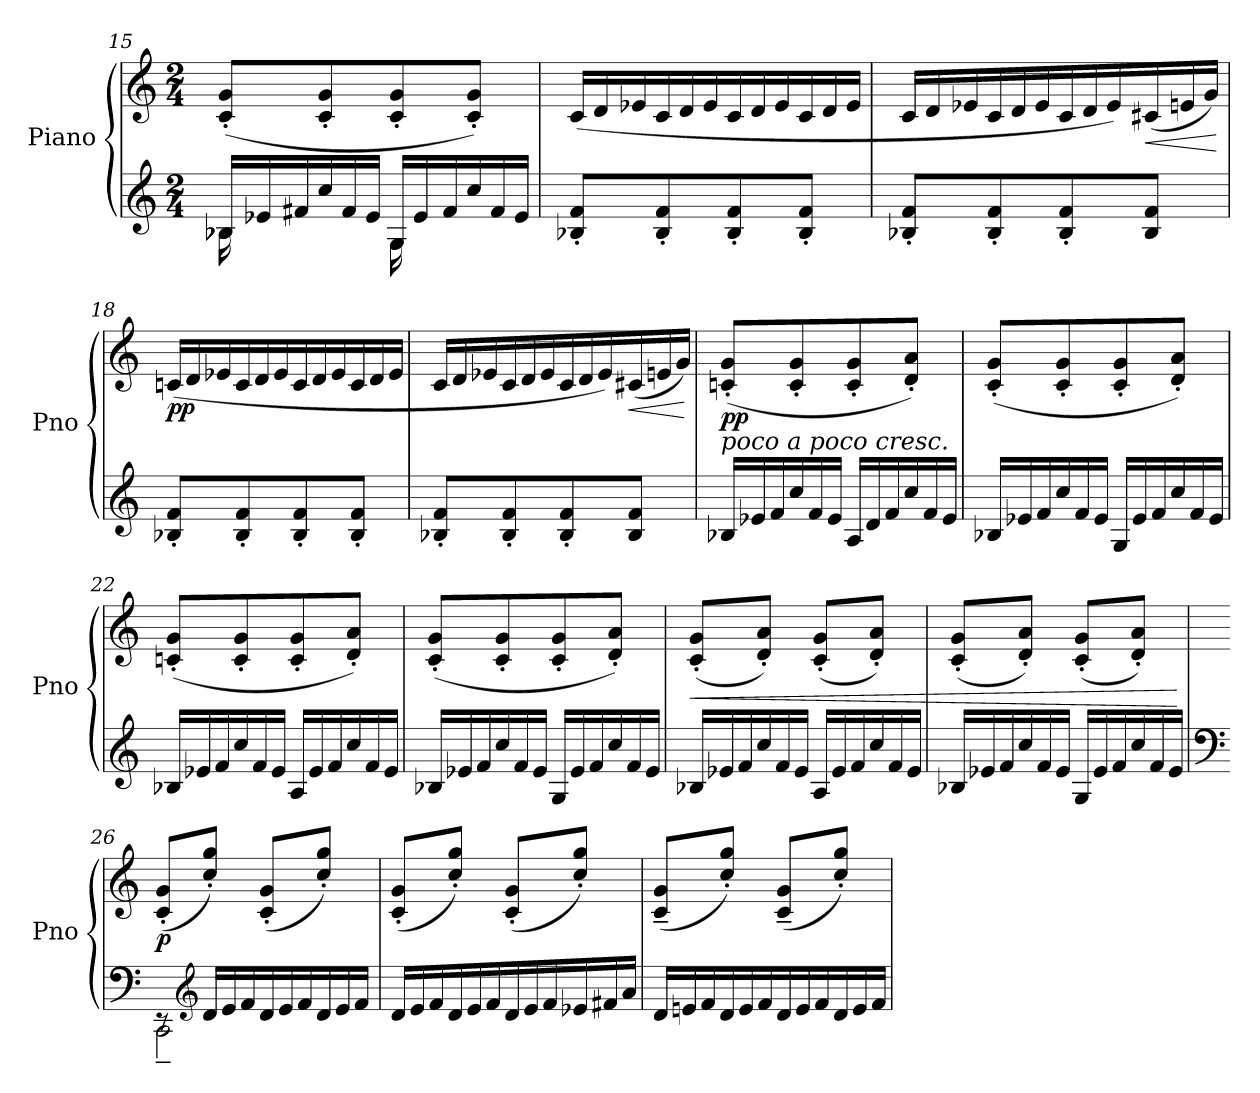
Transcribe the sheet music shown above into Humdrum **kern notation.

**kern	**kern	**dynam
*part1	*part1	*part1
*staff2	*staff1	*staff1/2
*I"Piano	*	*
*I'Pno	*	*
!!LO:LB:g=z
*clefG2	*clefG2	*
*k[]	*k[]	*
*M2/4	*M2/4	*
*Xtuplet	*	*
=15	=15	=15
*^	*	*
24B-X/LL	16B-\	(<8c/' 8g/'L	.
24e-X/	.	.	.
.	8.ryy	.	.
24f#X/	.	.	.
24cc/	.	8c/' 8g/'	.
24f#/	.	.	.
24e-/JJ	.	.	.
24G/LL	16G\	8c/' 8g/'	.
24e-/	.	.	.
.	8.ryy	.	.
24f#/	.	.	.
24cc/	.	8c/' 8g/'J)	.
24f#/	.	.	.
24e-/JJ	.	.	.
*v	*v	*	*
=16	=16	=16
*	*Xtuplet	*
8B-X/' 8f/'L	(<24c/LL	.
.	24d/	.
.	24e-X/	.
8B-/' 8f/'	24c/	.
.	24d/	.
.	24e-/	.
8B-/' 8f/'	24c/	.
.	24d/	.
.	24e-/	.
8B-/' 8f/'J	24c/	.
.	24d/	.
.	24e-/JJ	.
=17	=17	=17
8B-X/' 8f/'L	24c/LL	.
.	24d/	.
.	24e-X/	.
8B-/' 8f/'	24c/	.
.	24d/	.
.	24e-/	.
8B-/' 8f/'	24c/	.
.	24d/	.
.	24e-/)	.
!	!	!LO:HP:b
8B-/ 8f/J	(<24c#X/	<
.	24en/	.
.	24g/JJ)	.
.	.	[
!!LO:PB:g=z
=18	=18	=18
!	!	!LO:DY:b
8B-X/' 8f/'L	(<24cn/LL	pp
.	24d/	.
.	24e-X/	.
8B-/' 8f/'	24c/	.
.	24d/	.
.	24e-/	.
8B-/' 8f/'	24c/	.
.	24d/	.
.	24e-/	.
8B-/' 8f/'J	24c/	.
.	24d/	.
.	24e-/JJ	.
=19	=19	=19
8B-X/' 8f/'L	24c/LL	.
.	24d/	.
.	24e-X/	.
8B-/' 8f/'	24c/	.
.	24d/	.
.	24e-/	.
8B-/' 8f/'	24c/	.
.	24d/	.
.	24e-/)	.
!	!	!LO:HP:b
8B-/ 8f/J	(<24c#X/	<
.	24en/	.
.	24g/JJ)	.
.	.	[
=20	=20	=20
!	!LO:TX:b:i:t=poco a poco cresc.	!
!	!	!LO:DY:b
24B-X/LL	(<8cn/' 8g/'L	pp
24e-X/	.	.
24f/	.	.
24cc/	8c/' 8g/'	.
24f/	.	.
24e-/JJ	.	.
24A/LL	8c/' 8g/'	.
24d/	.	.
24f/	.	.
24cc/	8d/' 8a/'J)	.
24f/	.	.
24e-/JJ	.	.
!!LO:LB:g=z
=21	=21	=21
24B-X/LL	(<8c/' 8g/'L	.
24e-X/	.	.
24f/	.	.
24cc/	8c/' 8g/'	.
24f/	.	.
24e-/JJ	.	.
24G/LL	8c/' 8g/'	.
24e-/	.	.
24f/	.	.
24cc/	8d/' 8a/'J)	.
24f/	.	.
24e-/JJ	.	.
=22	=22	=22
24B-X/LL	(<8cn/' 8g/'L	.
24e-X/	.	.
24f/	.	.
24cc/	8c/' 8g/'	.
24f/	.	.
24e-/JJ	.	.
24A/LL	8c/' 8g/'	.
24e-/	.	.
24f/	.	.
24cc/	8d/' 8a/'J)	.
24f/	.	.
24e-/JJ	.	.
=23	=23	=23
24B-X/LL	(<8c/' 8g/'L	.
24e-X/	.	.
24f/	.	.
24cc/	8c/' 8g/'	.
24f/	.	.
24e-/JJ	.	.
24G/LL	8c/' 8g/'	.
24e-/	.	.
24f/	.	.
24cc/	8d/' 8a/'J)	.
24f/	.	.
24e-/JJ	.	.
!!LO:LB:g=z
=24	=24	=24
!	!	!LO:HP:b
24B-X/LL	(<8c/' 8g/'L	<
24e-X/	.	.
24f/	.	.
24cc/	8d/' 8a/'J)	.
24f/	.	.
24e-/JJ	.	.
24A/LL	(<8c/' 8g/'L	.
24e-/	.	.
24f/	.	.
24cc/	8d/' 8a/'J)	.
24f/	.	.
24e-/JJ	.	.
=25	=25	=25
24B-X/LL	(<8c/' 8g/'L	.
24e-X/	.	.
24f/	.	.
24cc/	8d/' 8a/'J)	.
24f/	.	.
24e-/JJ	.	.
24G/LL	(<8c/' 8g/'L	.
24e-/	.	.
24f/	.	.
24cc/	8d/' 8a/'J)	.
24f/	.	.
24e-/JJ	.	.
.	.	[
=26	=26	=26
*clefF4	*	*
*^	*	*
!	!	!	!LO:DY:b
8rEE	2CC~\	(<8c/' 8g/'L	p
*clefG2	*	*	*
24d/LL	.	8cc/' 8gg/'J)	.
24e/	.	.	.
24f/	.	.	.
24d/	.	(<8c/' 8g/'L	.
24e/	.	.	.
24f/	.	.	.
24d/	.	8cc/' 8gg/'J)	.
24e/	.	.	.
24f/JJ	.	.	.
*v	*v	*	*
!!LO:LB:g=z
=27	=27	=27
24d/LL	(<8c/' 8g/'L	.
24e/	.	.
24f/	.	.
24d/	8cc/' 8gg/'J)	.
24e/	.	.
24f/	.	.
24d/	(<8c/' 8g/'L	.
24e/	.	.
24f/	.	.
24e-X/	8cc/' 8gg/'J)	.
24f#X/	.	.
24a/JJ	.	.
=28	=28	=28
24d/LL	(<8c/~ 8g/~L	.
24en/	.	.
24f/	.	.
24d/	8cc/' 8gg/'J)	.
24e/	.	.
24f/	.	.
24d/	(<8c/~ 8g/~L	.
24e/	.	.
24f/	.	.
24d/	8cc/' 8gg/'J)	.
24e/	.	.
24f/JJ	.	.
=	=	=
*-	*-	*-
